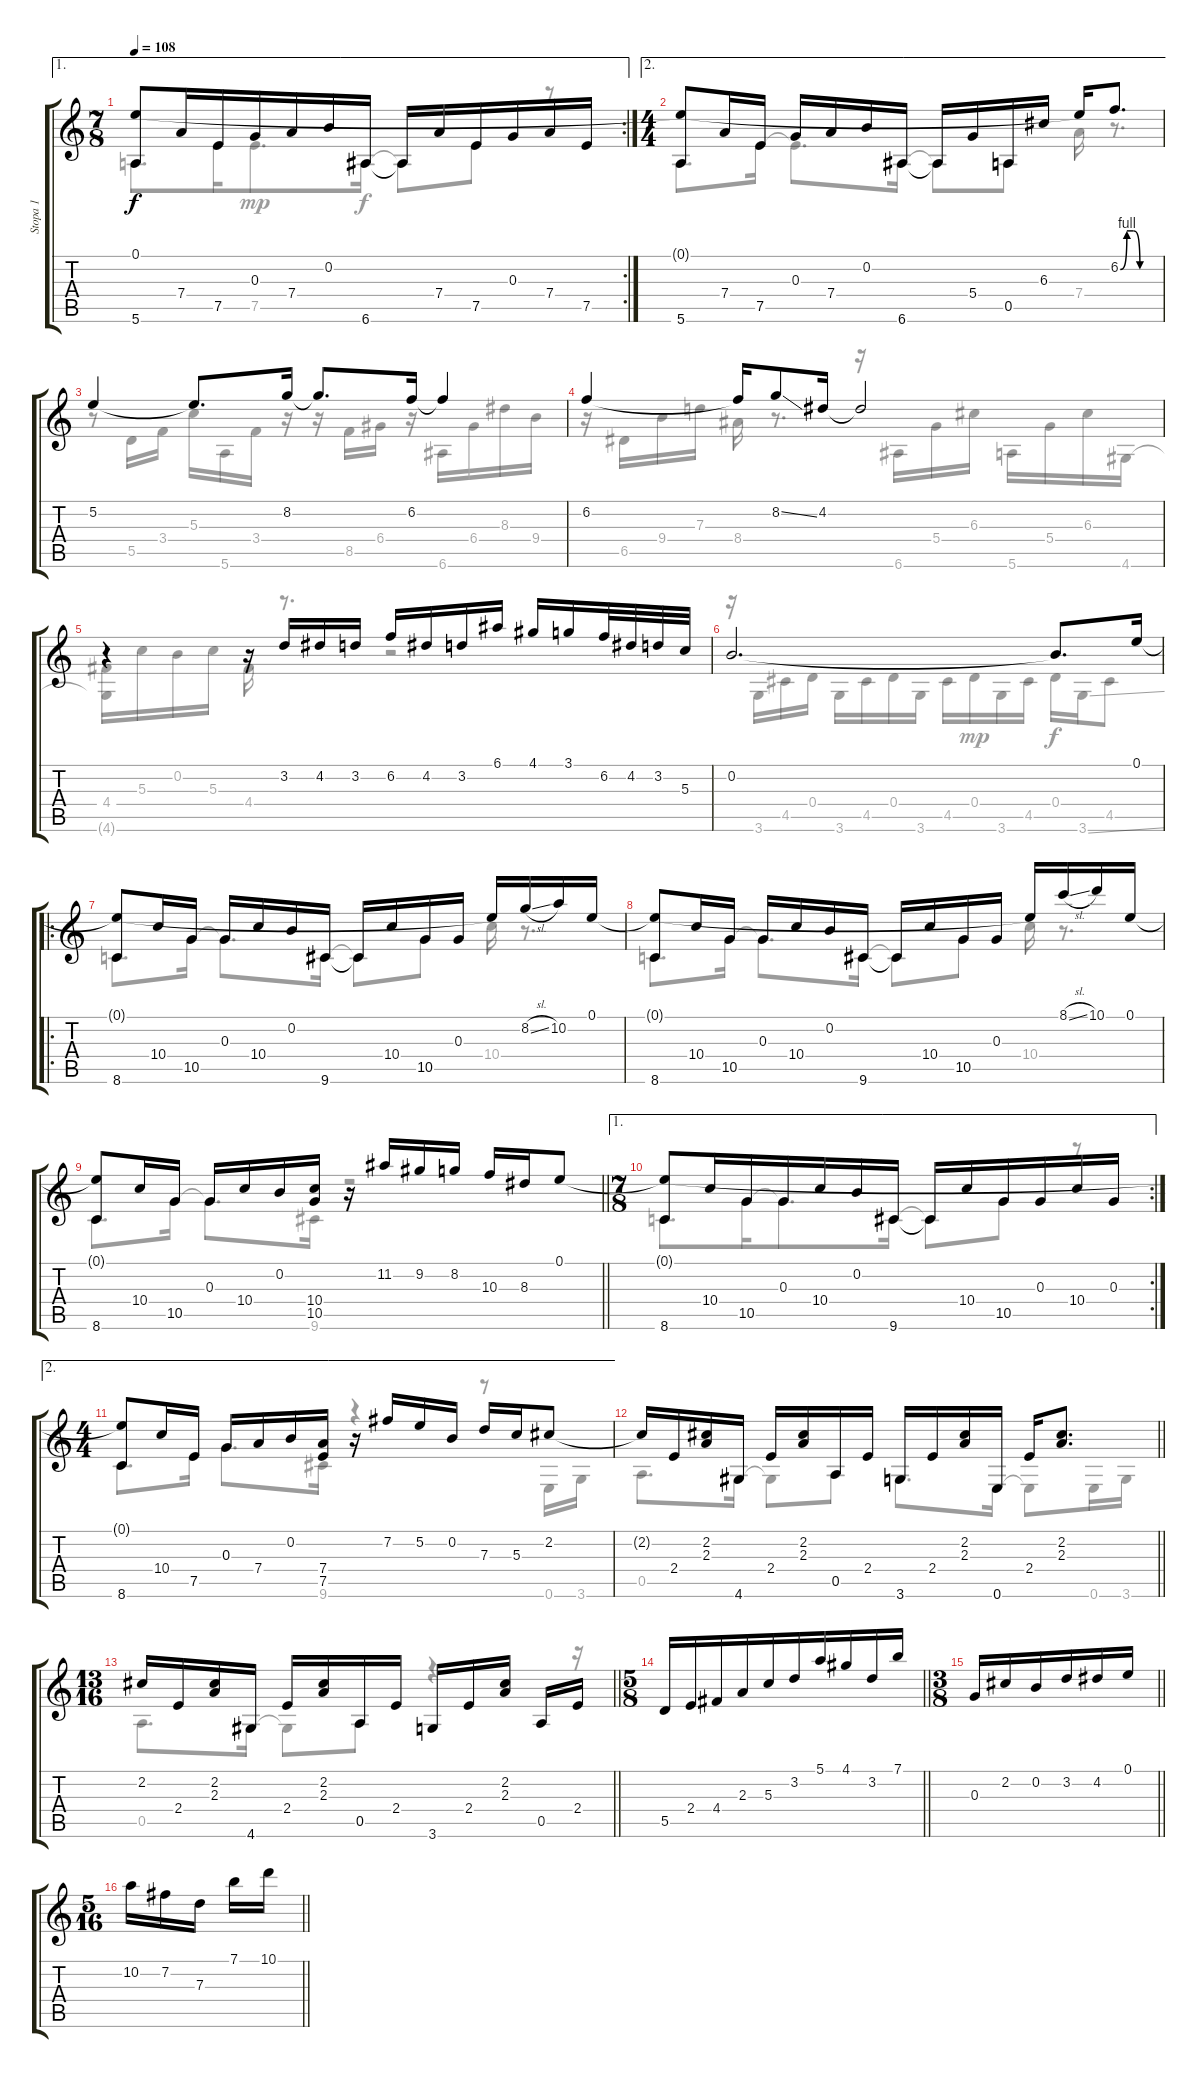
\track ("Stopa 1" "Stopa 1") {instrument acousticguitarnylon}
\staff {score tabs}
\tuning (E4 B3 G3 D3 A2 E2) {hide}
\voice
\ae 1
\rc 2
\ts (7 8)
\tempo 108
\clef g2
\ks c
(0.1{t} 5.6).8{dy f beam merge} 7.4.16 7.5.16 0.3.16 7.4.16{beam merge} 0.2.16 6.6.16 6.6{t}.16 7.4.16{beam merge} 7.5.16 0.3.16 7.4.16 7.5.16 |
\ae 2
\ts (4 4)
(0.1{t} 5.6).8 7.4.16 7.5.16 0.3.16 7.4.16 0.2.16 6.6.16 6.6{t}.16 5.4.16 0.5.16 6.3.16 0.1{t}.16 6.2{be (custom 0 0 10 4 20 4 30 0 60 0)}.8{d} |
5.2.4 5.2{t}.8{d} 8.2.16 8.2{t}.8{d} 6.2.16 6.2{t}.4 |
6.2.4 6.2{t}.16 8.2{ss}.8 4.2.16 4.2{t}.2 |
r.4 r.16 3.2.16 4.2.16 3.2.16 6.2.16 4.2.16 3.2.16 6.1.16 4.1.16 3.1.16 6.2.32 4.2.32 3.2.32 5.3.32 |
0.2.2{d} 0.2{t}.8{d} 0.1.16 |
\ro
(0.1{t} 8.6).8 10.4.16 10.5.16 0.3.16 10.4.16 0.2.16 9.6.16 9.6{t}.16 10.4.16 10.5.16 0.3.16 0.1{t}.16 8.2{sl}.16 10.2.16 0.1.16 |
(0.1{t} 8.6).8 10.4.16 10.5.16 0.3.16 10.4.16 0.2.16 9.6.16 9.6{t}.16 10.4.16 10.5.16 0.3.16 0.1{t}.16 8.1{sl}.16 10.1.16 0.1.16 |
\barLineRight lightlight
(0.1{t} 8.6).8 10.4.16 10.5.16 0.3.16 10.4.16 0.2.16 (10.4 10.5).16 r.16 11.2.16 9.2.16 8.2.16 10.3.16 8.3.16 0.1.8 |
\ae 1
\rc 2
\ts (7 8)
(0.1{t} 8.6).8{beam merge} 10.4.16 10.5.16 0.3.16 10.4.16{beam merge} 0.2.16 9.6.16 9.6{t}.16 10.4.16{beam merge} 10.5.16 0.3.16 10.4.16 0.3.16 |
\ae 2
\ts (4 4)
(0.1{t} 8.6).8 10.4.16 7.5.16 0.3.16 7.4.16 0.2.16 (7.4 7.5).16 r.16 7.2.16 5.2.16 0.2.16 7.3.16 5.3.16 2.2.8 |
\barLineRight lightlight
2.2{t}.16 2.4.16 (2.2 2.3).16 4.6.16 2.4.16 (2.2 2.3).16 0.5.16 2.4.16 3.6.16 2.4.16 (2.2 2.3).16 0.6.16 2.4.16 (2.2 2.3).8{d} |
\ts (13 16)
\barLineRight lightlight
2.2.16{beam merge} 2.4.16{beam merge} (2.2 2.3).16{beam merge} 4.6.16 2.4.16{beam merge} (2.2 2.3).16{beam merge} 0.5.16{beam merge} 2.4.16 3.6.16{beam merge} 2.4.16{beam merge} (2.2 2.3).16{beam split} 0.5.16{beam merge} 2.4.16 |
\ts (5 8)
\barLineRight lightlight
5.5.16 2.4.16{beam merge} 4.4.16 2.3.16 5.3.16{beam Up} 3.2.16{beam Up beam merge} 5.1.16{beam Up} 4.1.16{beam Up beam merge} 3.2.16{beam Up} 7.1.16{beam Up} |
\ts (3 8)
\barLineRight lightlight
0.3.16{beam Up} 2.2.16{beam Up beam merge} 0.2.16{beam Up} 3.2.16{beam Up beam merge} 4.2.16{beam Up} 0.1.16{beam Up} |
\ts (5 16)
\barLineRight lightlight
10.2.16{beam merge} 7.2.16{beam merge} 7.3.16 7.1.16{beam merge} 10.1.16
\voice
\clef g2
\ottava regular
\simile none
\ks c
5.6.8{d dy f beam merge} 7.5.16 7.5.8{d dy mp beam merge} 6.6.16{dy f} 6.6{t}.8 7.5.8 r.8 |
5.6.8{d} 7.5.16 7.5{t}.8{d} 6.6.16 6.6{t}.8 0.5.8 7.4.16 r.8{d} |
r.8 5.5.16 3.4.16 5.3.16 5.6.16 3.4.16 r.16 r.16 8.5.16 6.4.16 r.16 6.6.16 6.4.16 8.3.16 9.4.16 |
r.16 6.5.16 9.4.16 7.3.16 8.4.16 r.8{d} r.16 6.6.16 5.4.16 6.3.16 5.6.16 5.4.16 6.3.16 4.6.16 |
(4.4 4.6{t}).16 5.3.16 0.2.16 5.3.16 4.4.16 r.8{d} r.2 |
r.16 3.6.16 4.5.16 0.4.16 3.6.16 4.5.16 0.4.16 3.6.16 4.5.16 0.4.16{dy mp} 3.6.16 4.5.16 0.4.16{dy f} 3.6{ss}.16 4.5.8 |
8.6.8{d} 10.5.16 10.5{t}.8{d} 9.6.16 9.6{t}.8 10.5.8 10.4.16 r.8{d} |
8.6.8{d} 10.5.16 10.5{t}.8{d} 9.6.16 9.6{t}.8 10.5.8 10.4.16 r.8{d} |
\barLineRight lightlight
8.6.8{d} 10.5.16 10.5{t}.8{d} 9.6.16 r.2 |
8.6.8{d beam merge} 10.5.16 10.5{t}.8{d beam merge} 9.6.16 9.6{t}.8{beam merge} 10.5.8 r.8 |
8.6.8{d} 7.5.16 0.3.8{d} 9.6.16 r.4 r.8 0.6.16 3.6.16 |
\barLineRight lightlight
0.5.8{d} 4.6.16 4.6{t}.8 0.5.8 3.6.8{d} 0.6.16 0.6{t}.8 0.6.16 3.6.16 |
\barLineRight lightlight
0.5.8{d} 4.6.16 4.6{t}.8 0.5.8 r.4 r.16 |
\barLineRight lightlight
|
\barLineRight lightlight
|
\barLineRight lightlight
